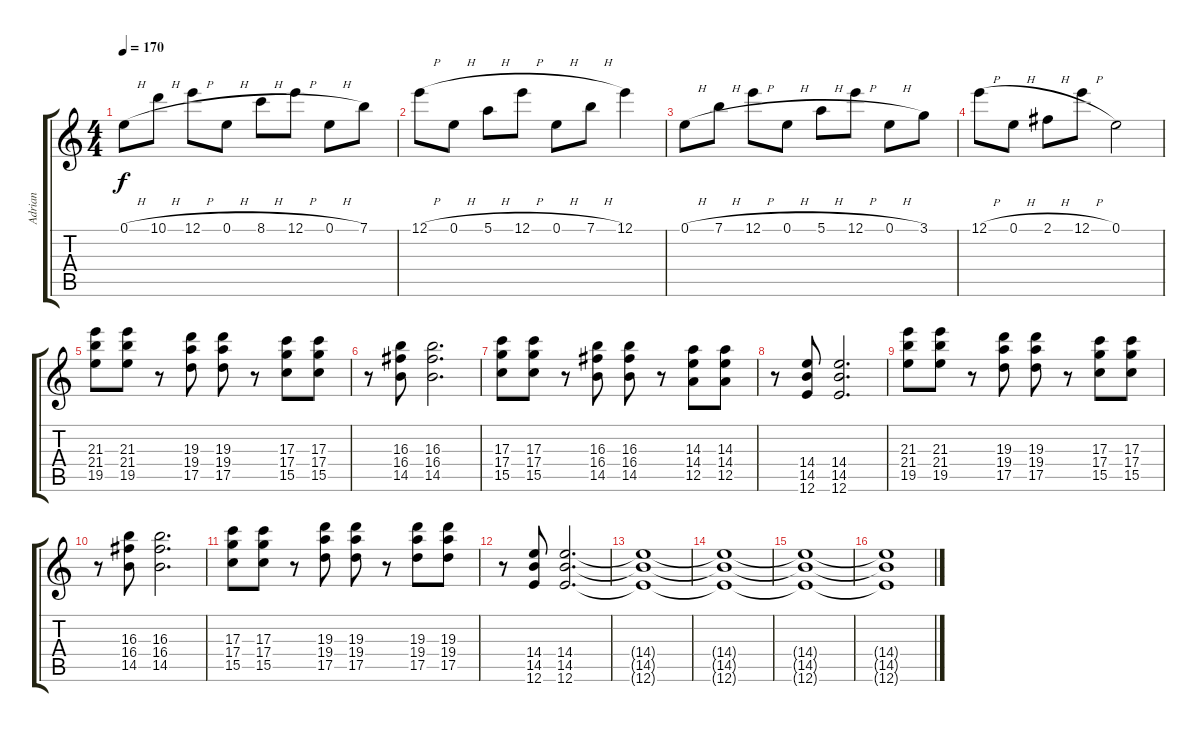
\track ("Adrian" "Adrian") {instrument distortionguitar}
\staff {score tabs}
\tuning (E4 B3 G3 D3 A2 E2) {hide}
\ts (4 4)
\tempo 170
\clef g2
\ks c
0.1{h}.8{dy f} 10.1{h}.8 12.1{h}.8 0.1{h}.8 8.1{h}.8 12.1{h}.8 0.1{h}.8 7.1.8 |
12.1{h}.8 0.1{h}.8 5.1{h}.8 12.1{h}.8 0.1{h}.8 7.1{h}.8 12.1.4 |
0.1{h}.8 7.1{h}.8 12.1{h}.8 0.1{h}.8 5.1{h}.8 12.1{h}.8 0.1{h}.8 3.1.8 |
12.1{h}.8 0.1{h}.8 2.1{h}.8 12.1{h}.8 0.1.2 |
(21.3 21.4 19.5).8 (21.3 21.4 19.5).8 r.8 (19.3 19.4 17.5).8 (19.3 19.4 17.5).8 r.8 (17.3 17.4 15.5).8 (17.3 17.4 15.5).8 |
r.8 (16.3 16.4 14.5).8 (16.3 16.4 14.5).2{d} |
(17.3 17.4 15.5).8 (17.3 17.4 15.5).8 r.8 (16.3 16.4 14.5).8 (16.3 16.4 14.5).8 r.8 (14.3 14.4 12.5).8 (14.3 14.4 12.5).8 |
r.8 (14.4 14.5 12.6).8 (14.4 14.5 12.6).2{d} |
(21.3 21.4 19.5).8 (21.3 21.4 19.5).8 r.8 (19.3 19.4 17.5).8 (19.3 19.4 17.5).8 r.8 (17.3 17.4 15.5).8 (17.3 17.4 15.5).8 |
r.8 (16.3 16.4 14.5).8 (16.3 16.4 14.5).2{d} |
(17.3 17.4 15.5).8 (17.3 17.4 15.5).8 r.8 (19.3 19.4 17.5).8 (19.3 19.4 17.5).8 r.8 (19.3 19.4 17.5).8 (19.3 19.4 17.5).8 |
r.8 (14.4 14.5 12.6).8 (14.4 14.5 12.6).2{d} |
(14.4{t} 14.5{t} 12.6{t}).1{volume 8} |
(14.4{t} 14.5{t} 12.6{t}).1 |
(14.4{t} 14.5{t} 12.6{t}).1 |
(14.4{t} 14.5{t} 12.6{t}).1
